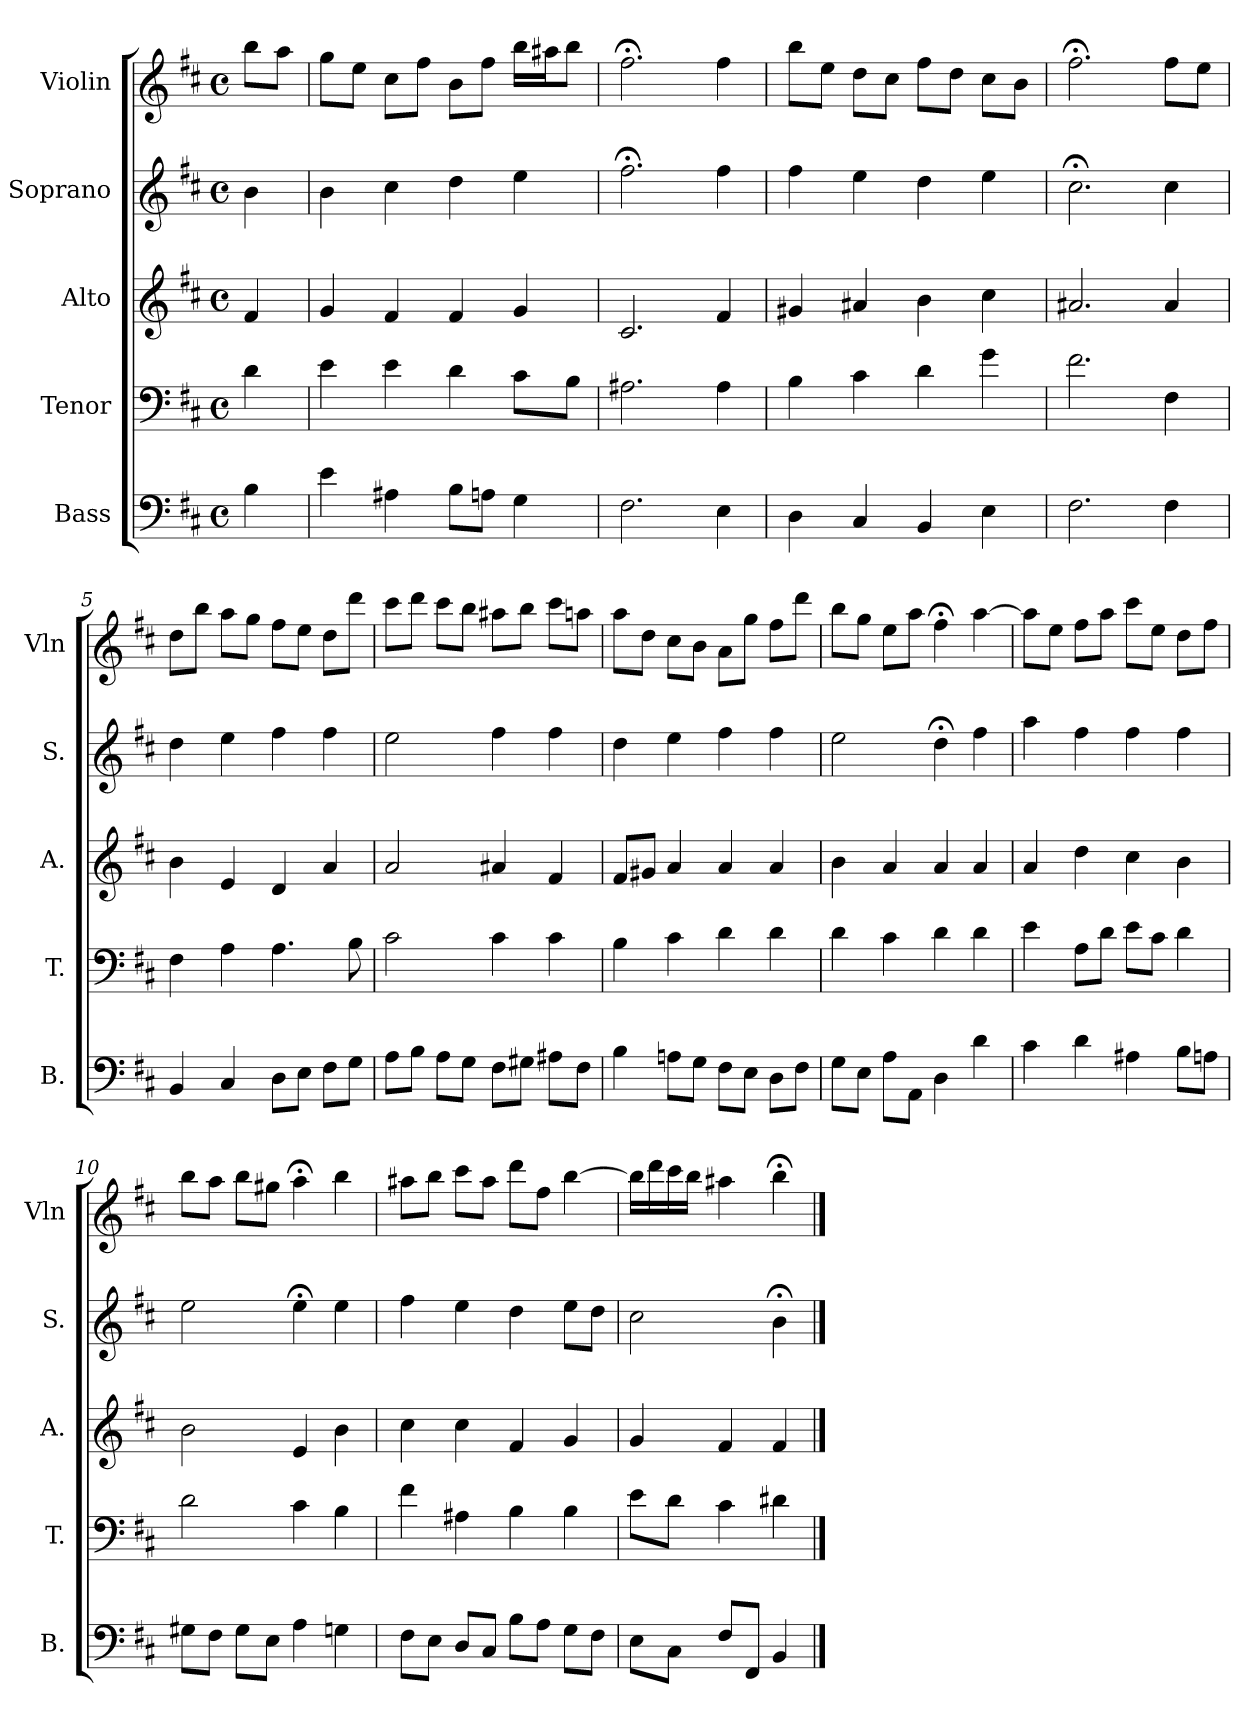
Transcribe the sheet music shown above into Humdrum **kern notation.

**kern	**kern	**kern	**kern	**kern
*part5	*part4	*part3	*part2	*part1
*staff5	*staff4	*staff3	*staff2	*staff1
*I"Bass	*I"Tenor	*I"Alto	*I"Soprano	*I"Violin
*I'B.	*I'T.	*I'A.	*I'S.	*I'Vln
*clefF4	*clefF4	*clefG2	*clefG2	*clefG2
*k[f#c#]	*k[f#c#]	*k[f#c#]	*k[f#c#]	*k[f#c#]
*b:	*b:	*b:	*b:	*b:
*M4/4	*M4/4	*M4/4	*M4/4	*M4/4
*met(c)	*met(c)	*met(c)	*met(c)	*met(c)
=	=	=	=	=
4B\	4d\	4f#/	4b\	8bb\L
.	.	.	.	8aa\J
=1	=1	=1	=1	=1
4e\	4e\	4g/	4b\	8gg\L
.	.	.	.	8ee\J
4A#X\	4e\	4f#/	4cc#\	8cc#\L
.	.	.	.	8ff#\J
8B\L	4d\	4f#/	4dd\	8b\L
8An\J	.	.	.	8ff#\J
4G\	8c#\L	4g/	4ee\	16bb\LL
.	.	.	.	16aa#X\J
.	8B\J	.	.	8bb\J
=2	=2	=2	=2	=2
2.F#\	2.A#X\	2.c#/	2.ff#;<\	2.ff#;<\
4E\	4A#\	4f#/	4ff#\	4ff#\
=3	=3	=3	=3	=3
4D\	4B\	4g#X/	4ff#\	8bb\L
.	.	.	.	8ee\J
4C#/	4c#\	4a#X/	4ee\	8dd\L
.	.	.	.	8cc#\J
4BB/	4d\	4b\	4dd\	8ff#\L
.	.	.	.	8dd\J
4E\	4g\	4cc#\	4ee\	8cc#\L
.	.	.	.	8b\J
=4	=4	=4	=4	=4
2.F#\	2.f#\	2.a#X/	2.cc#;<\	2.ff#;<\
4F#\	4F#\	4a#/	4cc#\	8ff#\L
.	.	.	.	8ee\J
!!LO:LB:g=z
=5	=5	=5	=5	=5
4BB/	4F#\	4b\	4dd\	8dd\L
.	.	.	.	8bb\J
4C#/	4A\	4e/	4ee\	8aa\L
.	.	.	.	8gg\J
8D\L	4.A\	4d/	4ff#\	8ff#\L
8E\J	.	.	.	8ee\J
8F#\L	.	4a/	4ff#\	8dd\L
8G\J	8B\	.	.	8ddd\J
=6	=6	=6	=6	=6
8A\L	2c#\	2a/	2ee\	8ccc#\L
8B\J	.	.	.	8ddd\J
8A\L	.	.	.	8ccc#\L
8G\J	.	.	.	8bb\J
8F#\L	4c#\	4a#X/	4ff#\	8aa#X\L
8G#X\J	.	.	.	8bb\J
8A#X\L	4c#\	4f#/	4ff#\	8ccc#\L
8F#\J	.	.	.	8aan\J
=7	=7	=7	=7	=7
4B\	4B\	8f#/L	4dd\	8aa\L
.	.	8g#X/J	.	8dd\J
8An\L	4c#\	4a/	4ee\	8cc#\L
8G\J	.	.	.	8b\J
8F#\L	4d\	4a/	4ff#\	8a\L
8E\J	.	.	.	8gg\J
8D\L	4d\	4a/	4ff#\	8ff#\L
8F#\J	.	.	.	8ddd\J
=8	=8	=8	=8	=8
8G\L	4d\	4b\	2ee\	8bb\L
8E\J	.	.	.	8gg\J
8A\L	4c#\	4a/	.	8ee\L
8AA\J	.	.	.	8aa\J
4D\	4d\	4a/	4dd;<\	4ff#;<\
4d\	4d\	4a/	4ff#\	[4aa\
!!LO:LB:g=z
=9	=9	=9	=9	=9
4c#\	4e\	4a/	4aa\	8aa\L]
.	.	.	.	8ee\J
4d\	8A\L	4dd\	4ff#\	8ff#\L
.	8d\J	.	.	8aa\J
4A#X\	8e\L	4cc#\	4ff#\	8ccc#\L
.	8c#\J	.	.	8ee\J
8B\L	4d\	4b\	4ff#\	8dd\L
8An\J	.	.	.	8ff#\J
=10	=10	=10	=10	=10
8G#X\L	2d\	2b\	2ee\	8bb\L
8F#\J	.	.	.	8aa\J
8G#\L	.	.	.	8bb\L
8E\J	.	.	.	8gg#X\J
4A\	4c#\	4e/	4ee;<\	4aa;<\
4Gn\	4B\	4b\	4ee\	4bb\
=11	=11	=11	=11	=11
8F#\L	4f#\	4cc#\	4ff#\	8aa#X\L
8E\J	.	.	.	8bb\J
8D/L	4A#X\	4cc#\	4ee\	8ccc#\L
8C#/J	.	.	.	8aa#\J
8B\L	4B\	4f#/	4dd\	8ddd\L
8A\J	.	.	.	8ff#\J
8G\L	4B\	4g/	8ee\L	[4bb\
8F#\J	.	.	8dd\J	.
=12	=12	=12	=12	=12
8E\L	8e\L	4g/	2cc#\	16bb\LL]
.	.	.	.	16ddd\
8C#\J	8d\J	.	.	16ccc#\
.	.	.	.	16bb\JJ
8F#/L	4c#\	4f#/	.	4aa#X\
8FF#/J	.	.	.	.
4BB/	4d#X\	4f#/	4b;<\	4bb;<\
==	==	==	==	==
*-	*-	*-	*-	*-
